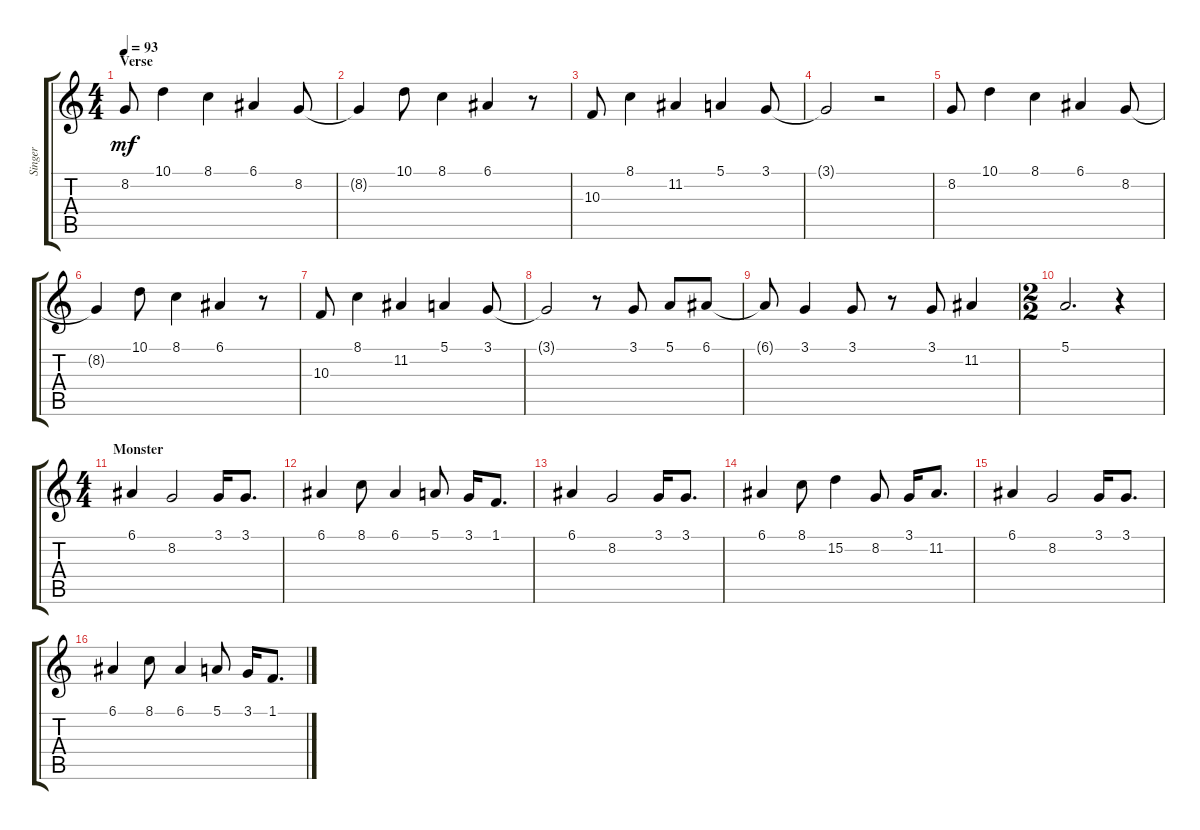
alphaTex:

\track ("Singer" "Singer") {solo instrument voiceoohs}
\staff {score tabs}
\tuning (E4 B3 G3 D3 A2 E2) {hide}
\ts (4 4)
\section ("" "Verse")
\tempo 93
\clef g2
\ks c
8.2.8{dy mf} 10.1.4 8.1.4 6.1.4 8.2.8 |
8.2{t}.4 10.1.8 8.1.4 6.1.4 r.8 |
10.3.8 8.1.4 11.2.4 5.1.4 3.1.8 |
3.1{t}.2 r.2 |
8.2.8 10.1.4 8.1.4 6.1.4 8.2.8 |
8.2{t}.4 10.1.8 8.1.4 6.1.4 r.8 |
10.3.8 8.1.4 11.2.4 5.1.4 3.1.8 |
3.1{t}.2 r.8 3.1.8 5.1.8 6.1.8 |
6.1{t}.8 3.1.4 3.1.8 r.8 3.1.8 11.2.4 |
\ts (2 2)
5.1.2{d} r.4 |
\ts (4 4)
\section ("" "Monster")
6.1.4 8.2.2 3.1.16 3.1.8{d} |
6.1.4 8.1.8 6.1.4 5.1.8 3.1.16 1.1.8{d} |
6.1.4 8.2.2 3.1.16 3.1.8{d} |
6.1.4 8.1.8 15.2.4 8.2.8 3.1.16 11.2.8{d} |
6.1.4 8.2.2 3.1.16 3.1.8{d} |
6.1.4 8.1.8 6.1.4 5.1.8 3.1.16 1.1.8{d}
